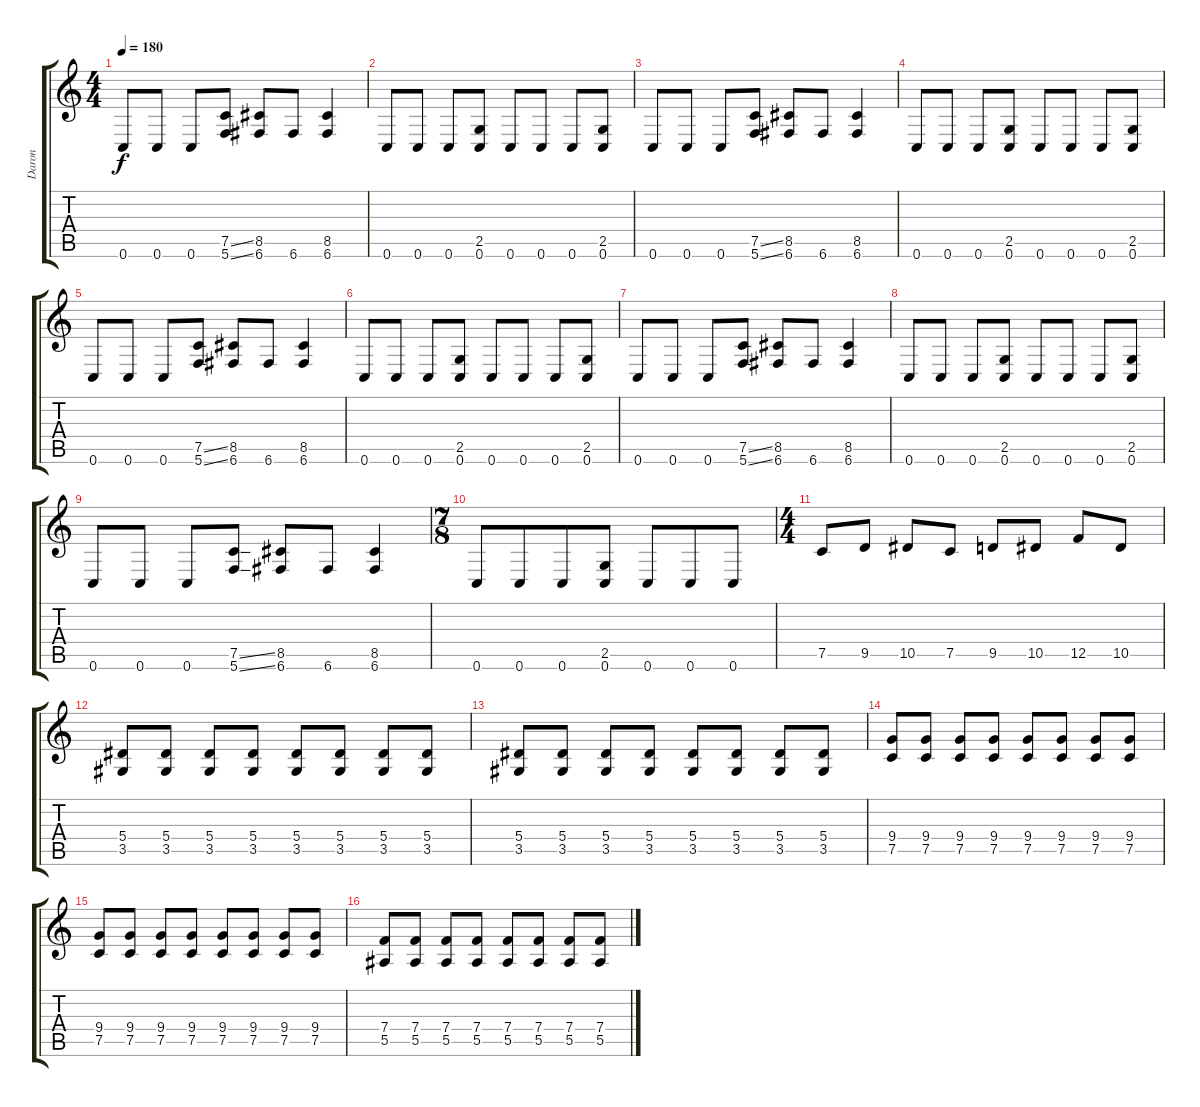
\track ("Daron" "Daron") {instrument distortionguitar}
\staff {score tabs}
\tuning (C4 G3 Eb3 Bb2 F2 C2) {hide}
\ts (4 4)
\tempo 180
\clef g2
\ks c
0.6.8{dy f} 0.6.8 0.6.8 (7.5{ss} 5.6{ss}).8 (8.5 6.6).8 6.6.8 (8.5 6.6).4 |
0.6.8 0.6.8 0.6.8 (2.5 0.6).8 0.6.8 0.6.8 0.6.8 (2.5 0.6).8 |
0.6.8 0.6.8 0.6.8 (7.5{ss} 5.6{ss}).8 (8.5 6.6).8 6.6.8 (8.5 6.6).4 |
0.6.8 0.6.8 0.6.8 (2.5 0.6).8 0.6.8 0.6.8 0.6.8 (2.5 0.6).8 |
0.6.8 0.6.8 0.6.8 (7.5{ss} 5.6{ss}).8 (8.5 6.6).8 6.6.8 (8.5 6.6).4 |
0.6.8 0.6.8 0.6.8 (2.5 0.6).8 0.6.8 0.6.8 0.6.8 (2.5 0.6).8 |
0.6.8 0.6.8 0.6.8 (7.5{ss} 5.6{ss}).8 (8.5 6.6).8 6.6.8 (8.5 6.6).4 |
0.6.8 0.6.8 0.6.8 (2.5 0.6).8 0.6.8 0.6.8 0.6.8 (2.5 0.6).8 |
0.6.8 0.6.8 0.6.8 (7.5{ss} 5.6{ss}).8 (8.5 6.6).8 6.6.8 (8.5 6.6).4 |
\ts (7 8)
0.6.8 0.6.8 0.6.8 (2.5 0.6).8 0.6.8 0.6.8 0.6.8 |
\ts (4 4)
7.5.8 9.5.8 10.5.8 7.5.8 9.5.8 10.5.8 12.5.8 10.5.8 |
(5.4 3.5).8 (5.4 3.5).8 (5.4 3.5).8 (5.4 3.5).8 (5.4 3.5).8 (5.4 3.5).8 (5.4 3.5).8 (5.4 3.5).8 |
(5.4 3.5).8 (5.4 3.5).8 (5.4 3.5).8 (5.4 3.5).8 (5.4 3.5).8 (5.4 3.5).8 (5.4 3.5).8 (5.4 3.5).8 |
(9.4 7.5).8 (9.4 7.5).8 (9.4 7.5).8 (9.4 7.5).8 (9.4 7.5).8 (9.4 7.5).8 (9.4 7.5).8 (9.4 7.5).8 |
(9.4 7.5).8 (9.4 7.5).8 (9.4 7.5).8 (9.4 7.5).8 (9.4 7.5).8 (9.4 7.5).8 (9.4 7.5).8 (9.4 7.5).8 |
(7.4 5.5).8 (7.4 5.5).8 (7.4 5.5).8 (7.4 5.5).8 (7.4 5.5).8 (7.4 5.5).8 (7.4 5.5).8 (7.4 5.5).8
